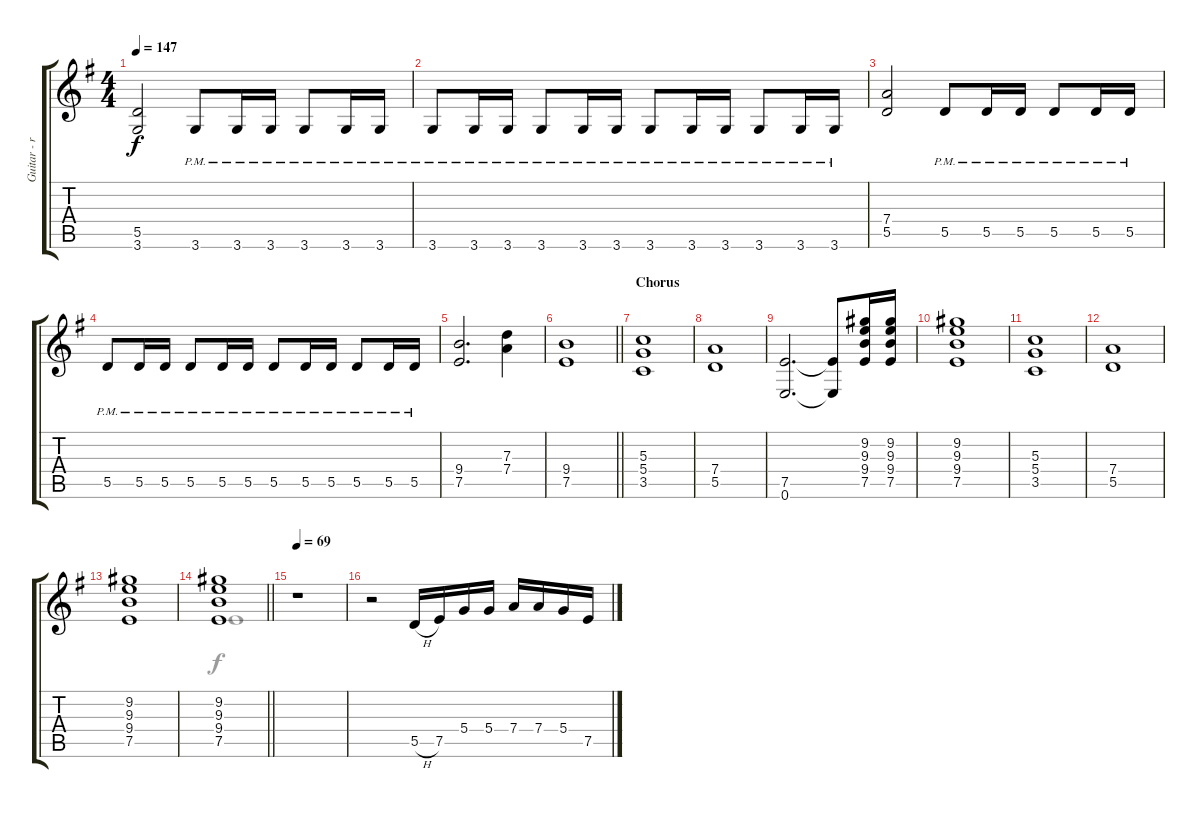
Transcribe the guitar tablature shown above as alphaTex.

\track ("Guitar - right - Glenn Tipton" "Guitar - r") {instrument distortionguitar}
\staff {score tabs}
\tuning (E4 B3 G3 D3 A2 E2) {hide}
\voice
\ts (4 4)
\tempo 147
\clef g2
\ks g
(5.5 3.6).2{dy f} 3.6{pm}.8 3.6{pm}.16 3.6{pm}.16 3.6{pm}.8 3.6{pm}.16 3.6{pm}.16 |
3.6{pm}.8 3.6{pm}.16 3.6{pm}.16 3.6{pm}.8 3.6{pm}.16 3.6{pm}.16 3.6{pm}.8 3.6{pm}.16 3.6{pm}.16 3.6{pm}.8 3.6{pm}.16 3.6{pm}.16 |
(7.4 5.5).2 5.5{pm}.8 5.5{pm}.16 5.5{pm}.16 5.5{pm}.8 5.5{pm}.16 5.5{pm}.16 |
5.5{pm}.8 5.5{pm}.16 5.5{pm}.16 5.5{pm}.8 5.5{pm}.16 5.5{pm}.16 5.5{pm}.8 5.5{pm}.16 5.5{pm}.16 5.5{pm}.8 5.5{pm}.16 5.5{pm}.16 |
(9.4 7.5).2{d} (7.3 7.4).4 |
\barLineRight lightlight
(9.4 7.5).1 |
\section ("" "Chorus")
(5.3 5.4 3.5).1 |
(7.4 5.5).1 |
(7.5 0.6).2{d} (7.5{t} 0.6{t}).8 (9.2 9.3 9.4 7.5).16 (9.2 9.3 9.4 7.5).16 |
(9.2 9.3 9.4 7.5).1 |
(5.3 5.4 3.5).1 |
(7.4 5.5).1 |
(9.2 9.3 9.4 7.5).1 |
\barLineRight lightlight
(9.2 9.3 9.4 7.5).1 |
\tempo 69
r.1 |
r.2 5.5{h}.16 7.5.16 5.4.16 5.4.16 7.4.16 7.4.16 5.4.16 7.5.16
\voice
\clef g2
\ottava regular
\simile none
\ks g
|
|
|
|
|
\barLineRight lightlight
|
|
|
|
|
|
|
|
\barLineRight lightlight
7.5.1 |
|
